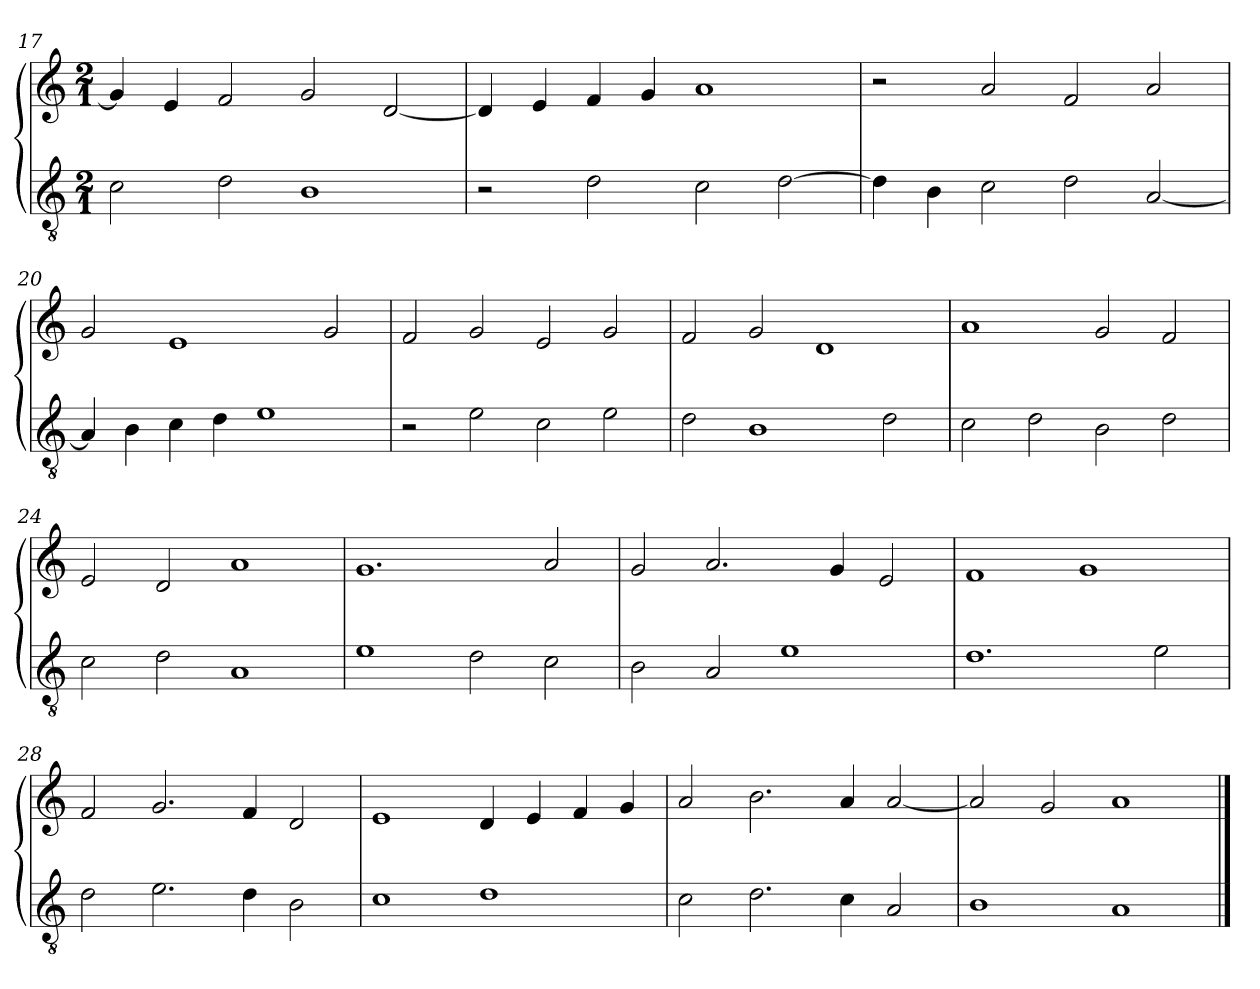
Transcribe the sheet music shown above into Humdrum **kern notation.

**kern	**kern
*part2	*part1
*staff2	*staff1
*clefGv2	*clefG2
*k[]	*k[]
*M2/1	*M2/1
=17	=17
2c	4g]
.	4e
2d	2f
1B	2g
.	[2d
=18	=18
2r	4d]
.	4e
2d	4f
.	4g
2c	1a
[2d	.
=19	=19
4d]	2r
4B	.
2c	2a
2d	2f
[2A	2a
=20	=20
4A]	2g
4B	.
4c	1e
4d	.
1e	.
.	2g
=21	=21
2r	2f
2e	2g
2c	2e
2e	2g
=22	=22
2d	2f
1B	2g
.	1d
2d	.
=23	=23
2c	1a
2d	.
2B	2g
2d	2f
=24	=24
2c	2e
2d	2d
1A	1a
=25	=25
1e	1.g
2d	.
2c	2a
=26	=26
2B	2g
2A	2.a
1e	.
.	4g
.	2e
=27	=27
1.d	1f
.	1g
2e	.
=28	=28
2d	2f
2.e	2.g
4d	4f
2B	2d
=29	=29
1c	1e
1d	4d
.	4e
.	4f
.	4g
=30	=30
2c	2a
2.d	2.b
4c	4a
2A	[2a
=31	=31
1B	2a]
.	2g
1A	1a
==	==
*-	*-
